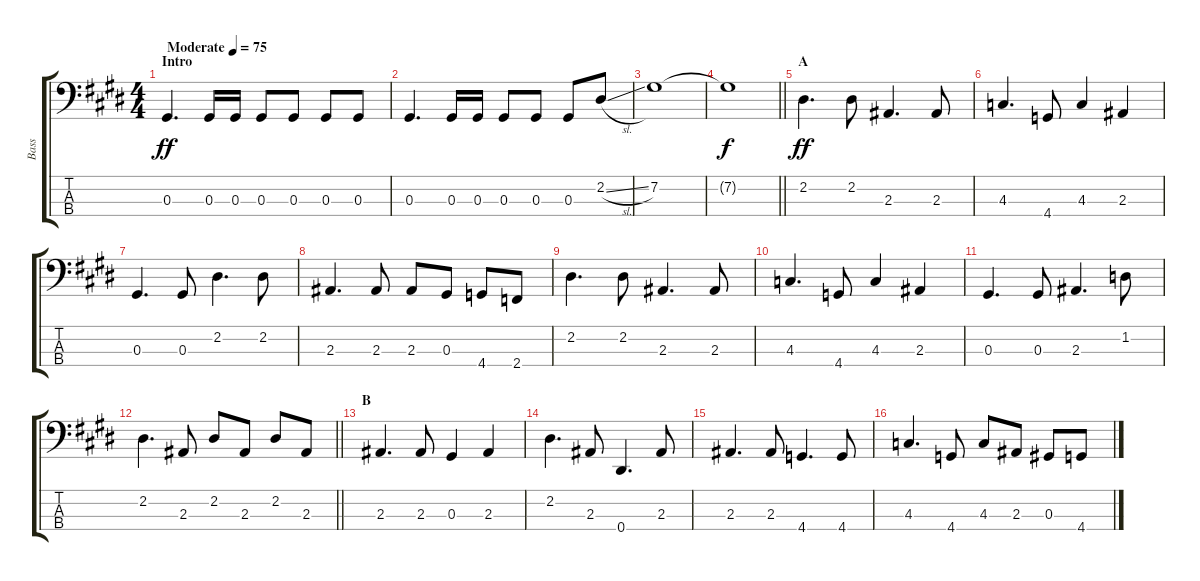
\track ("Bass" "Bass") {instrument electricbassfinger}
\staff {score tabs}
\tuning (Gb2 Db2 Ab1 Eb1) {hide}
\ts (4 4)
\section ("" "Intro")
\tempo (75 "Moderate")
\clef f4
\ks e
0.3.4{d dy ff instrument electricbassfinger} 0.3.16 0.3.16 0.3.8 0.3.8 0.3.8 0.3.8 |
0.3.4{d} 0.3.16 0.3.16 0.3.8 0.3.8 0.3.8 2.2{sl}.8 |
7.2.1 |
\barLineRight lightlight
7.2{t}.1{dy f} |
\section ("" "A")
2.2.4{d dy ff} 2.2.8 2.3.4{d} 2.3.8 |
4.3.4{d} 4.4.8 4.3.4 2.3.4 |
0.3.4{d} 0.3.8 2.2.4{d} 2.2.8 |
2.3.4{d} 2.3.8 2.3.8 0.3.8 4.4.8 2.4.8 |
2.2.4{d} 2.2.8 2.3.4{d} 2.3.8 |
4.3.4{d} 4.4.8 4.3.4 2.3.4 |
0.3.4{d} 0.3.8 2.3.4{d} 1.2.8 |
\barLineRight lightlight
2.2.4{d} 2.3.8 2.2.8 2.3.8 2.2.8 2.3.8 |
\section ("" "B")
2.3.4{d} 2.3.8 0.3.4 2.3.4 |
2.2.4{d} 2.3.8 0.4.4{d} 2.3.8 |
2.3.4{d} 2.3.8 4.4.4{d} 4.4.8 |
4.3.4{d} 4.4.8 4.3.8 2.3.8 0.3.8 4.4.8
